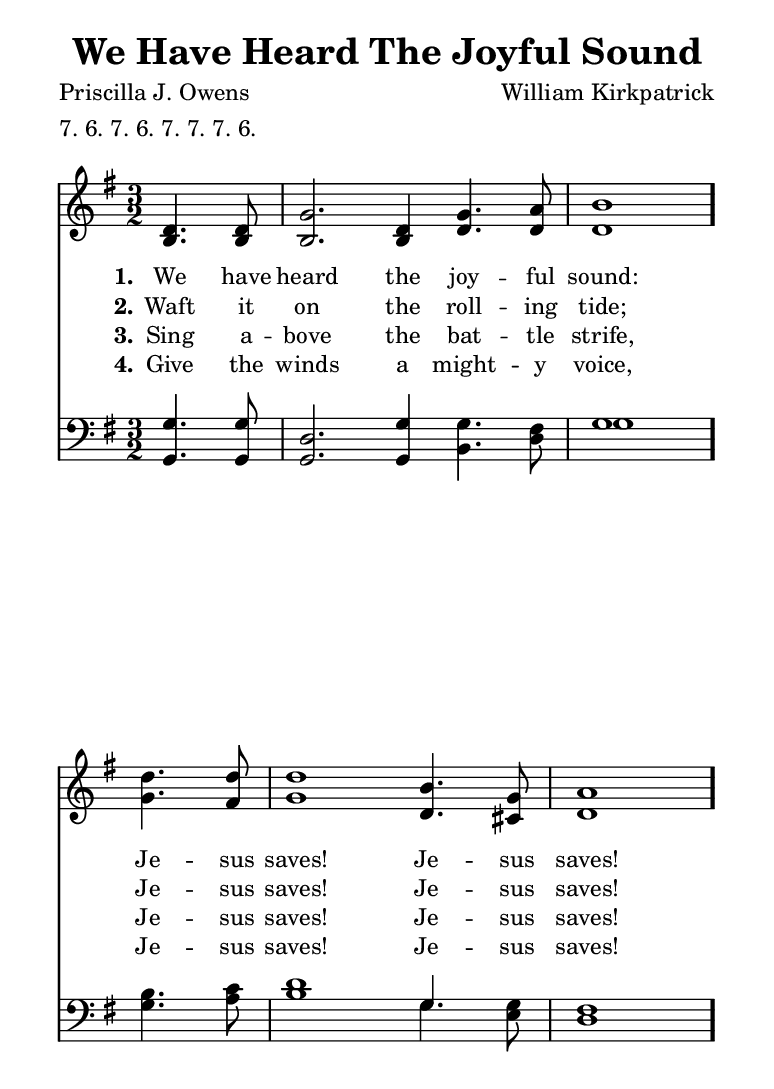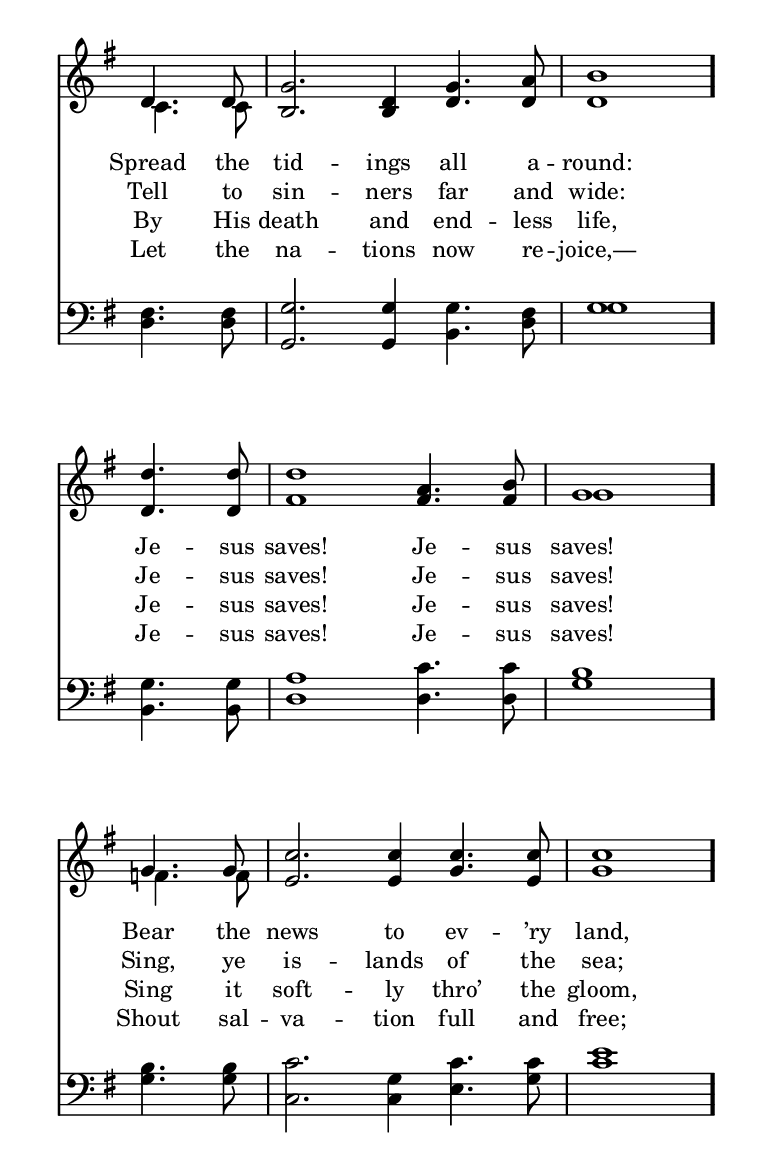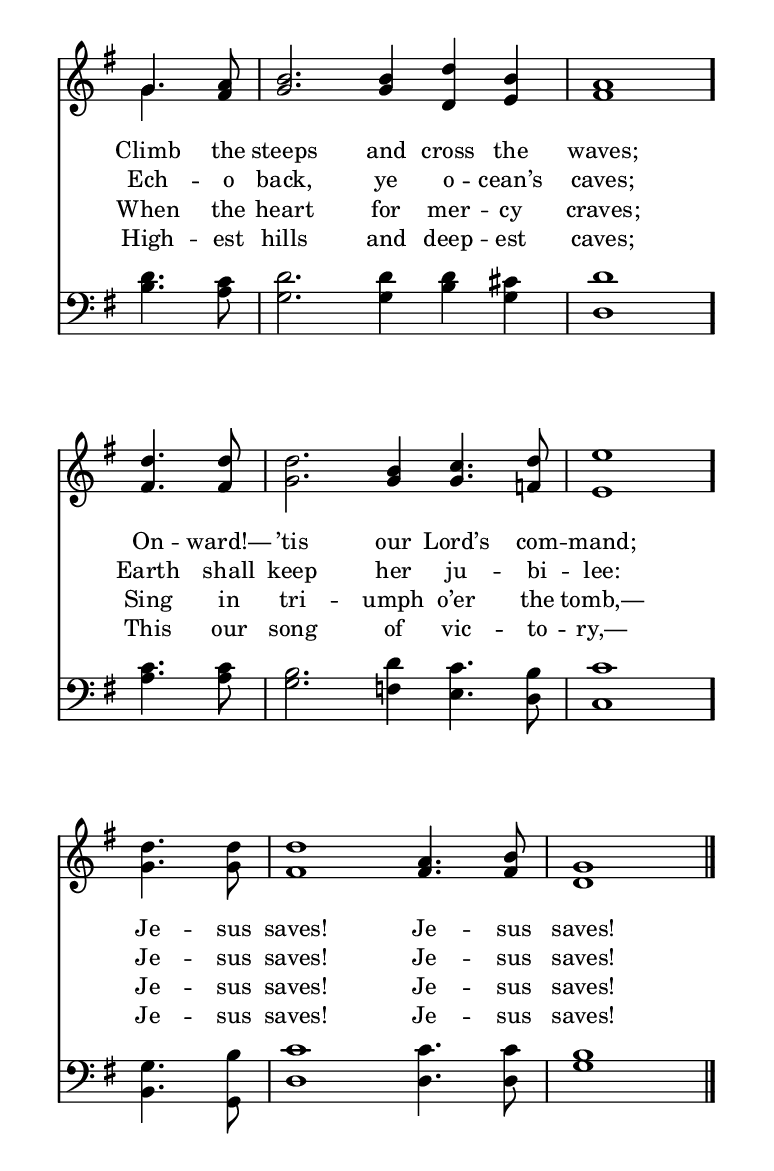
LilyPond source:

\include "common/global.ily"
\paper {
  \include "common/paper.ily"
  %ragged-bottom = ##t
  %ragged-last-bottom = ##t
  %systems-per-page = ##f
  %page-count = ##f
}

\header{
  hymnnumber = "132"
  title = "We Have Heard The Joyful Sound"
  tunename = "Jesus Saves"
  meter = "7. 6. 7. 6. 7. 7. 7. 6."
  poet = "Priscilla J. Owens"
  composer = "William Kirkpatrick"
  %copyright = ""
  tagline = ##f
}

% for fermata in MIDI
ta = { \tempo 2=80 }
tb = { \tempo 2=40 }

patternAA = { c4. c8 | c2. c4 c4. c8 | c1 }
patternAB = { c4. c8 | c2. c4 c4  c4 | c1 }

patternBA = { c4. c8 | c1 c4. c8 | c1 }

global = {
  \include "common/overrides.ily"
  \override Staff.TimeSignature.style = #'numbered
  \time 3/2
  \override Score.MetronomeMark.transparent = ##t % hide all fermata changes too
  \ta
  \key g \major
  \partial 2
  \autoBeamOff
}

notesSoprano = {
\global
\relative c' {

  \changePitch \patternAA { d d | g d g a | b }
  \changePitch \patternBA { d d | d b g | a }
  \changePitch \patternAA { d, d | g d g a | b }
  \changePitch \patternBA { d d | d a b | g }

  \changePitch \patternAA { g g | c c c c | c }
  \changePitch \patternAB { g a | b b d b | a }
  \changePitch \patternAA { d d | d b c d | e }
  \changePitch \patternBA { d d | d a b | g }

  \bar "|."

}
}

notesAlto = {
\global
\relative e' {

  \changePitch \patternAA { b b | b b d d | d }
  \changePitch \patternBA { g fis | g d cis | d }
  \changePitch \patternAA { c c | b b d d | d }
  \changePitch \patternBA { d d | fis fis fis | g }

  \changePitch \patternAA { f f | e e g e | g }
  \changePitch \patternAB { g fis | g g d e | fis }
  \changePitch \patternAA { fis fis | g g g f | e }
  \changePitch \patternBA { g g | fis fis fis | d }

}
}

notesTenor = {
\global
\relative a {

  \changePitch \patternAA { g g | d g g fis | g }
  \changePitch \patternBA { b c | d g, g | fis }
  \changePitch \patternAA { fis fis | g g g fis | g }
  \changePitch \patternBA { g g | a c c | b }

  \changePitch \patternAA { b b | c g c c | e }
  \changePitch \patternAB { d c | d d d cis | d }
  \changePitch \patternAA { c c | b d c b | c }
  \changePitch \patternBA { g b | c c c | b }

}
}

notesBass = {
\global
\relative f, {

  \changePitch \patternAA { g g | g g b d | g }
  \changePitch \patternBA { g a | b g e | d }
  \changePitch \patternAA { d d | g, g b d | g }
  \changePitch \patternBA { b, b | d d d | g }

  \changePitch \patternAA { g g | c, c e g | c }
  \changePitch \patternAB { b a | g g b g | d }
  \changePitch \patternAA { a' a | g f e d | c }
  \changePitch \patternBA { b g | d' d d | g }

}
}

wordsA = \lyricmode {
\set stanza = "1."

We have heard the joy -- ful sound: \bar "."
Je -- sus saves! Je -- sus saves! \bar "." \break
Spread the tid -- ings all a -- round: \bar "."
Je -- sus saves! Je -- sus saves! \bar "." \break
Bear the news to ev -- ’ry land, \bar "."
Climb the steeps and cross the waves; \bar "." \break
On -- ward!— ’tis our Lord’s com -- mand; \bar "."
Je -- sus saves! Je -- sus saves! \bar "." \break

}

wordsB = \lyricmode {
\set stanza = "2."

Waft it on the roll -- ing tide;
Je -- sus saves! Je -- sus saves!
Tell to sin -- ners far and wide:
Je -- sus saves! Je -- sus saves!
Sing, ye is -- lands of the sea;
Ech -- o back, ye o -- cean’s caves;
Earth shall keep her ju -- bi -- lee:
Je -- sus saves! Je -- sus saves!

}

wordsC = \lyricmode {
\set stanza = "3."

Sing a -- bove the bat -- tle strife,
Je -- sus saves! Je -- sus saves!
By His death and end -- less life,
Je -- sus saves! Je -- sus saves!
Sing it soft -- ly thro’ the gloom,
When the heart for mer -- cy craves;
Sing in tri -- umph o’er the tomb,—
Je -- sus saves! Je -- sus saves!

}

wordsD = \lyricmode {
\set stanza = "4."

Give the winds a might -- y voice,
Je -- sus saves! Je -- sus saves!
Let the na -- tions now re -- joice,—
Je -- sus saves! Je -- sus saves!
Shout sal -- va -- tion full and free;
High -- est hills and deep -- est caves;
This our song of vic -- to -- ry,—
Je -- sus saves! Je -- sus saves!

}

\score {
  \context ChoirStaff <<
    \context Staff = upper <<
      \set ChoirStaff.systemStartDelimiter = #'SystemStartBar
      \partcombine #'(2 . 9) \notesSoprano \notesAlto
      \context NullVoice = sopranos { \voiceOne << \notesSoprano >> }
      \context NullVoice = altos { \voiceTwo << \notesAlto >> }
      \context Lyrics = one   \lyricsto sopranos \wordsA
      \context Lyrics = two   \lyricsto sopranos \wordsB
      \context Lyrics = three \lyricsto sopranos \wordsC
      \context Lyrics = four  \lyricsto sopranos \wordsD
    >>
    \context Staff = men <<
      \clef bass
      \partcombine #'(2 . 9) \notesTenor \notesBass
      \context NullVoice = tenors { \voiceOne << \notesTenor >> }
      \context NullVoice = basses { \voiceTwo << \notesBass >> }
    >>
  >>
  \layout {
    \include "common/layout.ily"
  }
  \midi{
    \include "common/midi.ily"
  }
}

\version "2.19.49"  % necessary for upgrading to future LilyPond versions.

% vi:set et ts=2 sw=2 ai nocindent syntax=lilypond:
